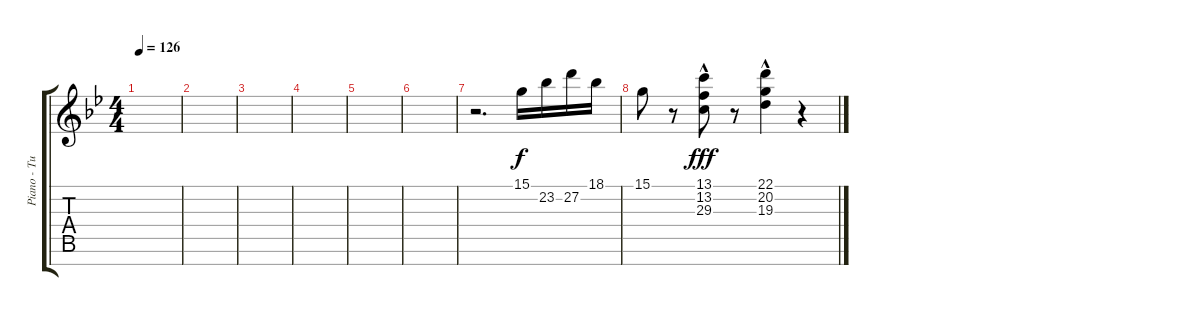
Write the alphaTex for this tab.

\track ("Piano - Tuomas" "Piano - Tu") {instrument brightacousticpiano}
\staff {score tabs}
\tuning (E4 B3 G3 D3 A2 E2 B1) {hide}
\ts (4 4)
\tempo 126
\clef g2
\ks gminor
|
|
|
|
|
|
r.2{d} 15.1.16 23.2.16 27.2.16 18.1.16 |
15.1.8 r.8 (13.1{hac} 13.2{hac} 29.3{hac}).8{dy fff} r.8 (22.1{hac} 20.2{hac} 19.3{hac}).4 r.4
